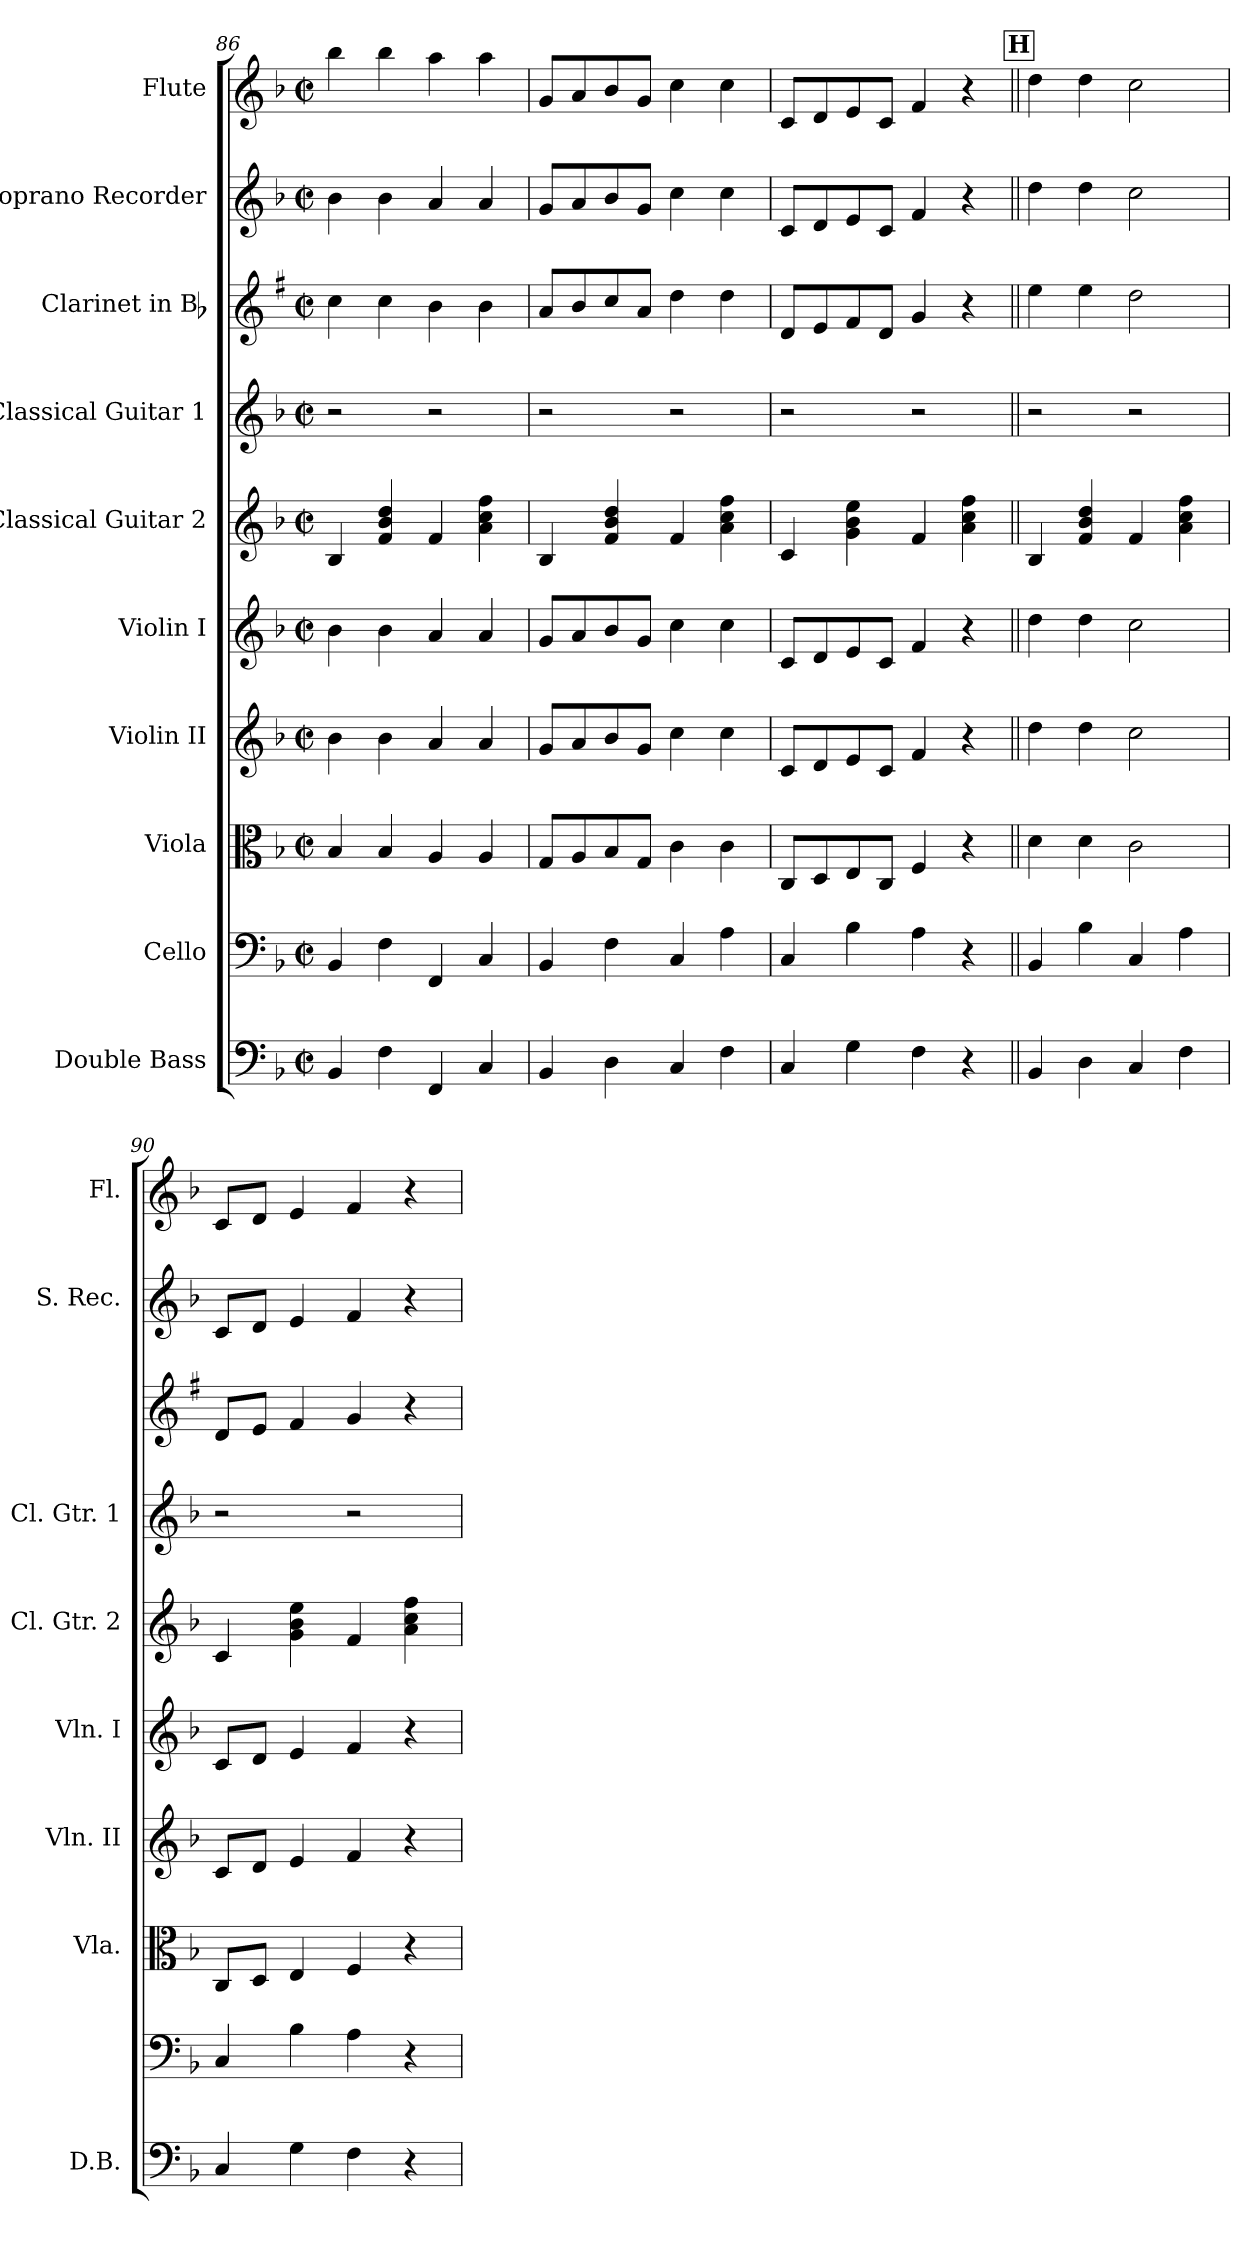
**kern	**kern	**kern	**kern	**kern	**kern	**kern	**kern	**kern	**kern
*part10	*part9	*part8	*part7	*part6	*part5	*part4	*part3	*part2	*part1
*staff10	*staff9	*staff8	*staff7	*staff6	*staff5	*staff4	*staff3	*staff2	*staff1
*I"Double Bass	*I"Cello	*I"Viola	*I"Violin II	*I"Violin I	*I"Classical Guitar 2	*I"Classical Guitar 1	*I"Clarinet in Bb	*I"Soprano Recorder	*I"Flute
*I'D.B.	*	*I'Vla.	*I'Vln. II	*I'Vln. I	*I'Cl. Gtr. 2	*I'Cl. Gtr. 1	*	*I'S. Rec.	*I'Fl.
*clefF4	*clefF4	*clefC3	*clefG2	*clefG2	*clefG2	*clefG2	*clefG2	*clefG2	*clefG2
*ITrd7c12	*	*	*	*	*ITrd7c12	*ITrd7c12	*ITrd1c2	*ITrd-7c-12	*
*k[b-]	*k[b-]	*k[b-]	*k[b-]	*k[b-]	*k[b-]	*k[b-]	*k[b-]	*k[b-]	*k[b-]
*F:	*F:	*F:	*F:	*F:	*F:	*F:	*F:	*F:	*F:
*M2/2	*M2/2	*M2/2	*M2/2	*M2/2	*M2/2	*M2/2	*M2/2	*M2/2	*M2/2
*met(c|)	*met(c|)	*met(c|)	*met(c|)	*met(c|)	*met(c|)	*met(c|)	*met(c|)	*met(c|)	*met(c|)
=86	=86	=86	=86	=86	=86	=86	=86	=86	=86
4BBB-/	4BB-/	4B-/	4b-\	4b-\	4BB-/	2r	4b-\	4bb-\	4bb-\
4FF\	4F\	4B-/	4b-\	4b-\	4F/ 4B-/ 4d/	.	4b-\	4bb-\	4bb-\
4FFF/	4FF/	4A/	4a/	4a/	4F/	2r	4a\	4aa/	4aa\
4CC/	4C/	4A/	4a/	4a/	4A\ 4c\ 4f\	.	4a\	4aa/	4aa\
=87	=87	=87	=87	=87	=87	=87	=87	=87	=87
4BBB-/	4BB-/	8G/L	8g/L	8g/L	4BB-/	2r	8g/L	8gg/L	8g/L
.	.	8A/	8a/	8a/	.	.	8a/	8aa/	8a/
4DD\	4F\	8B-/	8b-/	8b-/	4F/ 4B-/ 4d/	.	8b-/	8bb-/	8b-/
.	.	8G/J	8g/J	8g/J	.	.	8g/J	8gg/J	8g/J
4CC/	4C/	4c\	4cc\	4cc\	4F/	2r	4cc\	4ccc\	4cc\
4FF\	4A\	4c\	4cc\	4cc\	4A\ 4c\ 4f\	.	4cc\	4ccc\	4cc\
=88	=88	=88	=88	=88	=88	=88	=88	=88	=88
4CC/	4C/	8C/L	8c/L	8c/L	4C/	2r	8c/L	8cc/L	8c/L
.	.	8D/	8d/	8d/	.	.	8d/	8dd/	8d/
4GG\	4B-\	8E/	8e/	8e/	4G\ 4B-i\ 4e\	.	8e/	8ee/	8e/
.	.	8C/J	8c/J	8c/J	.	.	8c/J	8cc/J	8c/J
4FF\	4A\	4F/	4f/	4f/	4F/	2r	4f/	4ff/	4f/
4r	4r	4r	4r	4r	4A\ 4c\ 4f\	.	4r	4r	4r
!!LO:PB:g=z
!!LO:REH:place=s1:a:B:fs=12:t=H
=89||	=89||	=89||	=89||	=89||	=89||	=89||	=89||	=89||	=89||
4BBB-/	4BB-/	4d\	4dd\	4dd\	4BB-/	2r	4dd\	4ddd\	4dd\
4DD\	4B-\	4d\	4dd\	4dd\	4F/ 4B-/ 4d/	.	4dd\	4ddd\	4dd\
4CC/	4C/	2c\	2cc\	2cc\	4F/	2r	2cc\	2ccc\	2cc\
4FF\	4A\	.	.	.	4A\ 4c\ 4f\	.	.	.	.
=90	=90	=90	=90	=90	=90	=90	=90	=90	=90
4CC/	4C/	8C/L	8c/L	8c/L	4C/	2r	8c/L	8cc/L	8c/L
.	.	8D/J	8d/J	8d/J	.	.	8d/J	8dd/J	8d/J
4GG\	4B-\	4E/	4e/	4e/	4G\ 4B-i\ 4e\	.	4e/	4ee/	4e/
4FF\	4A\	4F/	4f/	4f/	4F/	2r	4f/	4ff/	4f/
4r	4r	4r	4r	4r	4A\ 4c\ 4f\	.	4r	4r	4r
=	=	=	=	=	=	=	=	=	=
*-	*-	*-	*-	*-	*-	*-	*-	*-	*-
